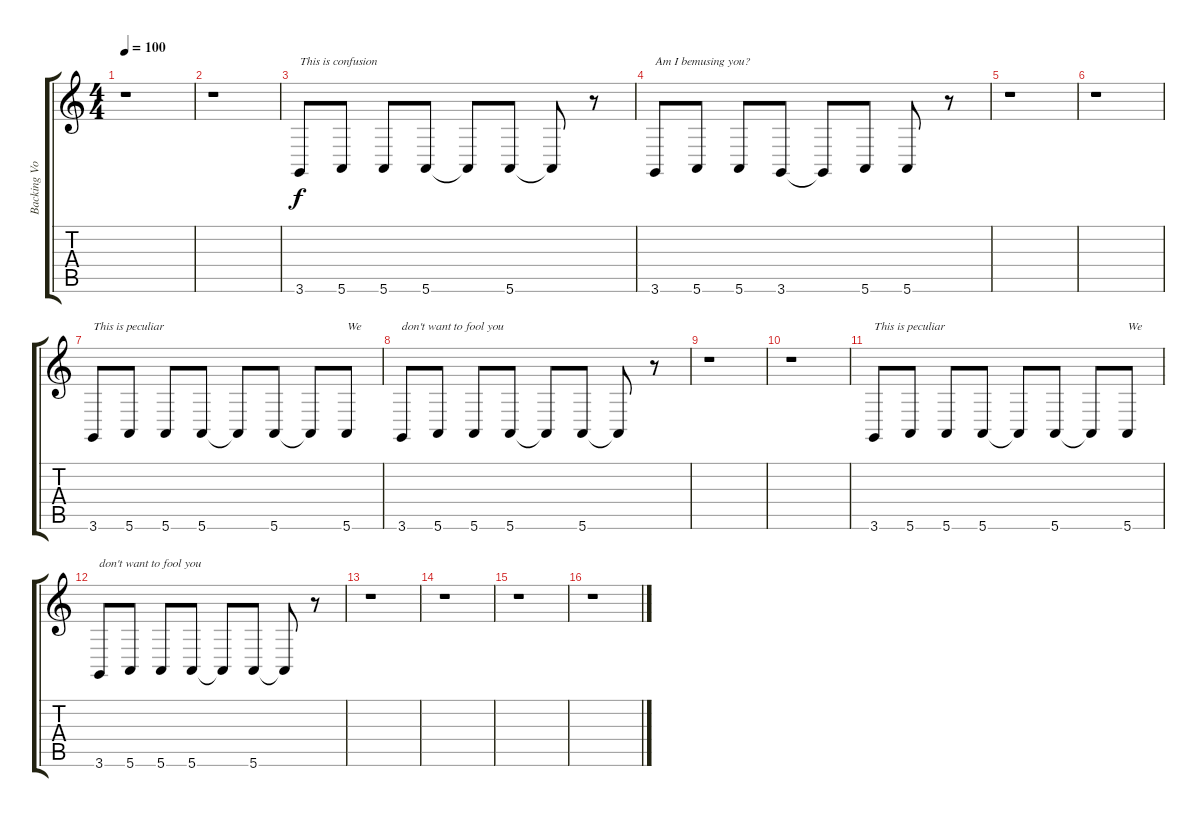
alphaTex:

\track ("Backing Vocals" "Backing Vo") {instrument altosax}
\staff {score tabs}
\tuning (E4 B3 G3 D3 A2 E2) {hide}
\ts (4 4)
\tempo 100
\clef g2
\ks c
r.1{dy f} |
r.1 |
3.6.8{txt "This is confusion"} 5.6.8 5.6.8 5.6.8 5.6{t}.8 5.6.8 5.6{t}.8 r.8 |
3.6.8{txt "Am I bemusing you?"} 5.6.8 5.6.8 3.6.8 3.6{t}.8 5.6.8 5.6.8 r.8 |
r.1 |
r.1 |
3.6.8{txt "This is peculiar"} 5.6.8 5.6.8 5.6.8 5.6{t}.8 5.6.8 5.6{t}.8 5.6.8{txt "We"} |
3.6.8{txt "don't want to fool you"} 5.6.8 5.6.8 5.6.8 5.6{t}.8 5.6.8 5.6{t}.8 r.8 |
r.1 |
r.1 |
3.6.8{txt "This is peculiar"} 5.6.8 5.6.8 5.6.8 5.6{t}.8 5.6.8 5.6{t}.8 5.6.8{txt "We"} |
3.6.8{txt "don't want to fool you"} 5.6.8 5.6.8 5.6.8 5.6{t}.8 5.6.8 5.6{t}.8 r.8 |
r.1 |
r.1 |
r.1 |
r.1
